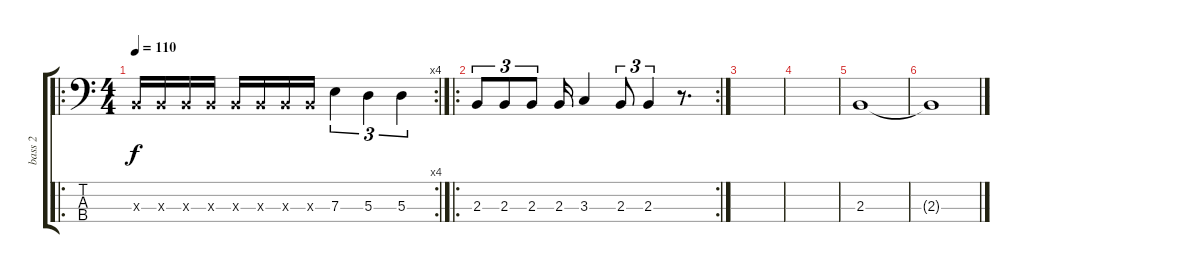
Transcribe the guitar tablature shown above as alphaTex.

\track ("bass 2" "bass 2") {instrument distortionguitar}
\staff {score tabs}
\tuning (G2 D2 A1 E1) {hide}
\ro
\rc 4
\ts (4 4)
\tempo 110
\clef f4
\ks c
2.3{x}.16{dy f} 2.3{x}.16 2.3{x}.16 2.3{x}.16 2.3{x}.16 2.3{x}.16 2.3{x}.16 2.3{x}.16 7.3.4{tu (3 2)} 5.3.4{tu (3 2)} 5.3.4{tu (3 2)} |
\ro
\rc 2
2.3.8{tu (3 2)} 2.3.8{tu (3 2)} 2.3.8{tu (3 2)} 2.3.16 3.3.4 2.3.8{tu (3 2)} 2.3.4{tu (3 2)} r.8{d} |
|
|
2.3.1 |
2.3{t}.1
